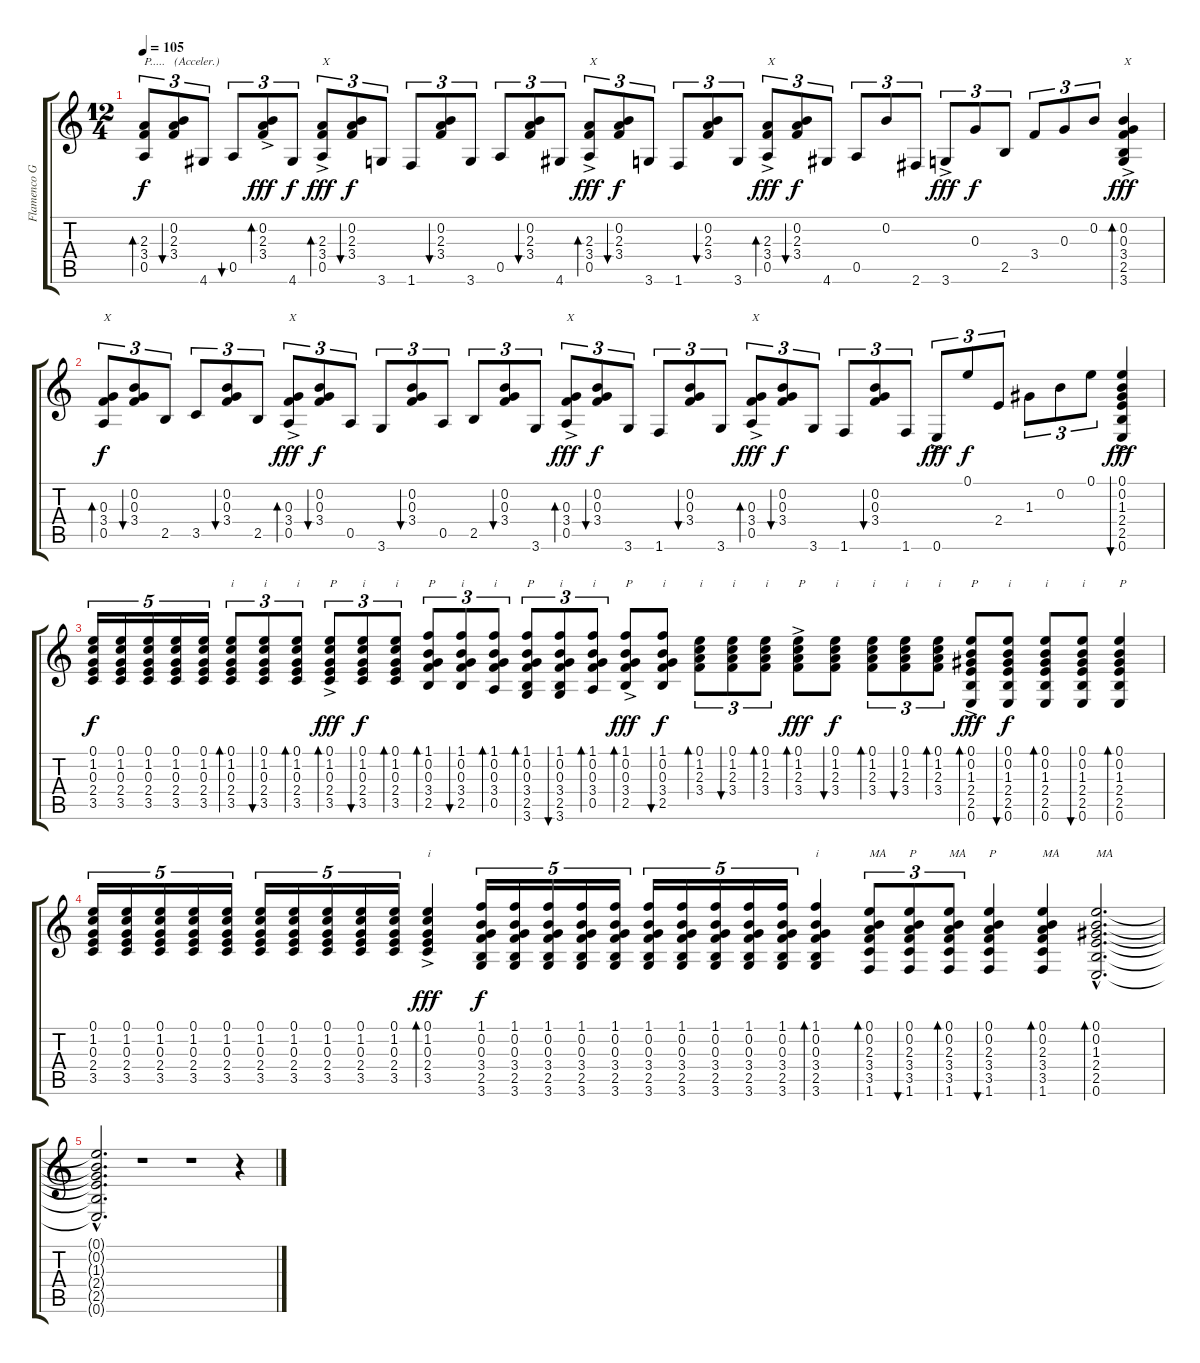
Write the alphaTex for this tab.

\track ("Flamenco Guitar" "Flamenco G") {instrument acousticguitarnylon}
\staff {score tabs}
\tuning (E4 B3 G3 D3 A2 E2) {hide}
\ts (12 4)
\tempo 105
\clef g2
\ks c
(2.3 3.4 0.5).8{tu (3 2) bd 30 txt "P.....   (Acceler.)" dy f} (0.2 2.3 3.4).8{tu (3 2) bu 30} 4.6.8{tu (3 2)} 0.5.8{tu (3 2) bu 30} (0.2{ac} 2.3{ac} 3.4).8{tu (3 2) bd 30 dy fff} 4.6.8{tu (3 2) dy f} (2.3{ac} 3.4 0.5).8{tu (3 2) bd 30 txt "X" dy fff} (0.2 2.3 3.4).8{tu (3 2) bu 30 dy f} 3.6.8{tu (3 2)} 1.6.8{tu (3 2)} (0.2 2.3 3.4).8{tu (3 2) bu 30} 3.6.8{tu (3 2)} 0.5.8{tu (3 2)} (0.2 2.3 3.4).8{tu (3 2) bu 30} 4.6.8{tu (3 2)} (2.3{ac} 3.4 0.5).8{tu (3 2) bd 30 txt "X" dy fff} (0.2 2.3 3.4).8{tu (3 2) bu 30 dy f} 3.6.8{tu (3 2)} 1.6.8{tu (3 2)} (0.2 2.3 3.4).8{tu (3 2) bu 30} 3.6.8{tu (3 2)} (2.3{ac} 3.4 0.5).8{tu (3 2) bd 30 txt "X" dy fff} (0.2 2.3 3.4).8{tu (3 2) bu 30 dy f} 4.6.8{tu (3 2)} 0.5.8{tu (3 2)} 0.2.8{tu (3 2)} 2.6.8{tu (3 2)} 3.6{ac}.8{tu (3 2) dy fff} 0.3.8{tu (3 2) dy f} 2.5.8{tu (3 2)} 3.4.8{tu (3 2)} 0.3.8{tu (3 2)} 0.2.8{tu (3 2)} (0.2 0.3 3.4 2.5 3.6{ac}).4{bd 30 txt "X" dy fff} |
(0.3 3.4 0.5).8{tu (3 2) bd 30 txt "X" dy f} (0.2 0.3 3.4).8{tu (3 2) bu 30} 2.5.8{tu (3 2)} 3.5.8{tu (3 2)} (0.2 0.3 3.4).8{tu (3 2) bu 30} 2.5.8{tu (3 2)} (0.3{ac} 3.4 0.5).8{tu (3 2) bd 30 txt "X" dy fff} (0.2 0.3 3.4).8{tu (3 2) bu 30 dy f} 0.5.8{tu (3 2)} 3.6.8{tu (3 2)} (0.2 0.3 3.4).8{tu (3 2) bu 30} 0.5.8{tu (3 2)} 2.5.8{tu (3 2)} (0.2 0.3 3.4).8{tu (3 2) bu 30} 3.6.8{tu (3 2)} (0.3{ac} 3.4 0.5).8{tu (3 2) bd 30 txt "X" dy fff} (0.2 0.3 3.4).8{tu (3 2) bu 30 dy f} 3.6.8{tu (3 2)} 1.6.8{tu (3 2)} (0.2 0.3 3.4).8{tu (3 2) bu 30} 3.6.8{tu (3 2)} (0.3{ac} 3.4 0.5).8{tu (3 2) bd 30 txt "X" dy fff} (0.2 0.3 3.4).8{tu (3 2) bu 30 dy f} 3.6.8{tu (3 2)} 1.6.8{tu (3 2)} (0.2 0.3 3.4).8{tu (3 2) bu 30} 1.6.8{tu (3 2)} 0.6{ac}.8{tu (3 2) dy fff} 0.1.8{tu (3 2) dy f} 2.4.8{tu (3 2)} 1.3.8{tu (3 2)} 0.2.8{tu (3 2)} 0.1.8{tu (3 2)} (0.1 0.2 1.3 2.4 2.5 0.6{ac}).4{bu 30 dy fff} |
(0.1 1.2 0.3 2.4 3.5).16{tu (5 4) dy f} (0.1 1.2 0.3 2.4 3.5).16{tu (5 4)} (0.1 1.2 0.3 2.4 3.5).16{tu (5 4)} (0.1 1.2 0.3 2.4 3.5).16{tu (5 4)} (0.1 1.2 0.3 2.4 3.5).16{tu (5 4)} (0.1 1.2 0.3 2.4 3.5).8{tu (3 2) bd 30 txt "i"} (0.1 1.2 0.3 2.4 3.5).8{tu (3 2) bu 30 txt "i"} (0.1 1.2 0.3 2.4 3.5).8{tu (3 2) bd 30 txt "i"} (0.1 1.2{ac} 0.3 2.4 3.5).8{tu (3 2) bd 60 txt "P" dy fff} (0.1 1.2 0.3 2.4 3.5).8{tu (3 2) bu 60 txt "i" dy f} (0.1 1.2 0.3 2.4 3.5).8{tu (3 2) bd 60 txt "i"} (1.1 0.2 0.3 3.4 2.5).8{tu (3 2) bd 60 txt "P"} (1.1 0.2 0.3 3.4 2.5).8{tu (3 2) bu 60 txt "i"} (1.1 0.2 0.3 3.4 0.5).8{tu (3 2) bd 60 txt "i"} (1.1 0.2 0.3 3.4 2.5 3.6).8{tu (3 2) bd 60 txt "P"} (1.1 0.2 0.3 3.4 2.5 3.6).8{tu (3 2) bu 60 txt "i"} (1.1 0.2 0.3 3.4 0.5).8{tu (3 2) bd 60 txt "i"} (1.1{ac} 0.2 0.3 3.4 2.5).8{bd 60 txt "P" dy fff} (1.1 0.2 0.3 3.4 2.5).8{bu 60 txt "i" dy f} (0.1 1.2 2.3 3.4).8{tu (3 2) bd 60 txt "i"} (0.1 1.2 2.3 3.4).8{tu (3 2) bu 60 txt "i"} (0.1 1.2 2.3 3.4).8{tu (3 2) bd 60 txt "i"} (0.1{ac} 1.2 2.3 3.4).8{bd 60 txt "P" dy fff} (0.1 1.2 2.3 3.4).8{bu 60 txt "i" dy f} (0.1 1.2 2.3 3.4).8{tu (3 2) bd 60 txt "i"} (0.1 1.2 2.3 3.4).8{tu (3 2) bu 60 txt "i"} (0.1 1.2 2.3 3.4).8{tu (3 2) bd 60 txt "i"} (0.1 0.2 1.3{ac} 2.4 2.5 0.6).8{bd 60 txt "P" dy fff} (0.1 0.2 1.3 2.4 2.5 0.6).8{bu 60 txt "i" dy f} (0.1 0.2 1.3 2.4 2.5 0.6).8{bd 60 txt "i"} (0.1 0.2 1.3 2.4 2.5 0.6).8{bu 60 txt "i"} (0.1 0.2 1.3 2.4 2.5 0.6).4{bd 60 txt "P"} |
(0.1 1.2 0.3 2.4 3.5).16{tu (5 4)} (0.1 1.2 0.3 2.4 3.5).16{tu (5 4)} (0.1 1.2 0.3 2.4 3.5).16{tu (5 4)} (0.1 1.2 0.3 2.4 3.5).16{tu (5 4)} (0.1 1.2 0.3 2.4 3.5).16{tu (5 4)} (0.1 1.2 0.3 2.4 3.5).16{tu (5 4)} (0.1 1.2 0.3 2.4 3.5).16{tu (5 4)} (0.1 1.2 0.3 2.4 3.5).16{tu (5 4)} (0.1 1.2 0.3 2.4 3.5).16{tu (5 4)} (0.1 1.2 0.3 2.4 3.5).16{tu (5 4)} (0.1{ac} 1.2 0.3 2.4 3.5).4{bd 60 txt "i" dy fff} (1.1 0.2 0.3 3.4 2.5 3.6).16{tu (5 4) dy f} (1.1 0.2 0.3 3.4 2.5 3.6).16{tu (5 4)} (1.1 0.2 0.3 3.4 2.5 3.6).16{tu (5 4)} (1.1 0.2 0.3 3.4 2.5 3.6).16{tu (5 4)} (1.1 0.2 0.3 3.4 2.5 3.6).16{tu (5 4)} (1.1 0.2 0.3 3.4 2.5 3.6).16{tu (5 4)} (1.1 0.2 0.3 3.4 2.5 3.6).16{tu (5 4)} (1.1 0.2 0.3 3.4 2.5 3.6).16{tu (5 4)} (1.1 0.2 0.3 3.4 2.5 3.6).16{tu (5 4)} (1.1 0.2 0.3 3.4 2.5 3.6).16{tu (5 4)} (1.1 0.2 0.3 3.4 2.5 3.6).4{bd 60 txt "i"} (0.1 0.2 2.3 3.4 3.5 1.6).8{tu (3 2) bd 60 txt "MA"} (0.1 0.2 2.3 3.4 3.5 1.6).8{tu (3 2) bu 60 txt "P"} (0.1 0.2 2.3 3.4 3.5 1.6).8{tu (3 2) bd 60 txt "MA"} (0.1 0.2 2.3 3.4 3.5 1.6).4{bu 60 txt "P"} (0.1 0.2 2.3 3.4 3.5 1.6).4{bd 60 txt "MA"} (0.1{hac} 0.2{hac} 1.3{hac} 2.4{hac} 2.5{hac} 0.6{hac}).2{d bd 60 txt "MA"} |
(0.1{hac t} 0.2{hac t} 1.3{hac t} 2.4{hac t} 2.5{hac t} 0.6{hac t}).2{d} r.1 r.1 r.4
